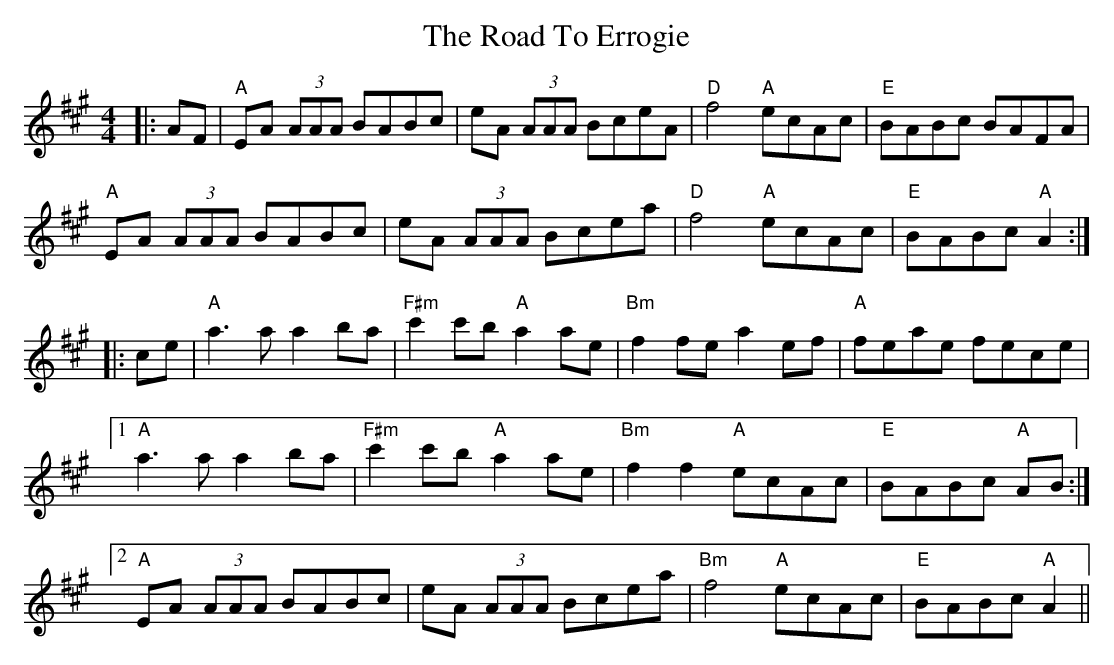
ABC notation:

X:1
T: The Road To Errogie
M: 4/4
L: 1/8
K: Amaj
|:AF | "A" EA (3AAA BABc | eA (3AAA BceA | "D" f4 "A" ecAc | "E" BABc BAFA |
"A" EA (3AAA BABc | eA (3AAA Bcea | "D" f4 "A" ecAc | "E" BABc "A" A2 :|
|:ce |"A"a3 a a2 ba | "F#m" c'2 c'b "A" a2 ae | "Bm" f2 fe a2 ef | "A" feae fece|
[1"A" a3 a a2 ba | "F#m" c'2 c'b "A" a2 ae | "Bm" f2 f2"A" ecAc | "E" BABc "A" AB :|
[2 "A" EA (3AAA BABc | eA (3AAA Bcea | "Bm" f4 "A" ecAc | "E" BABc "A" A2 ||
